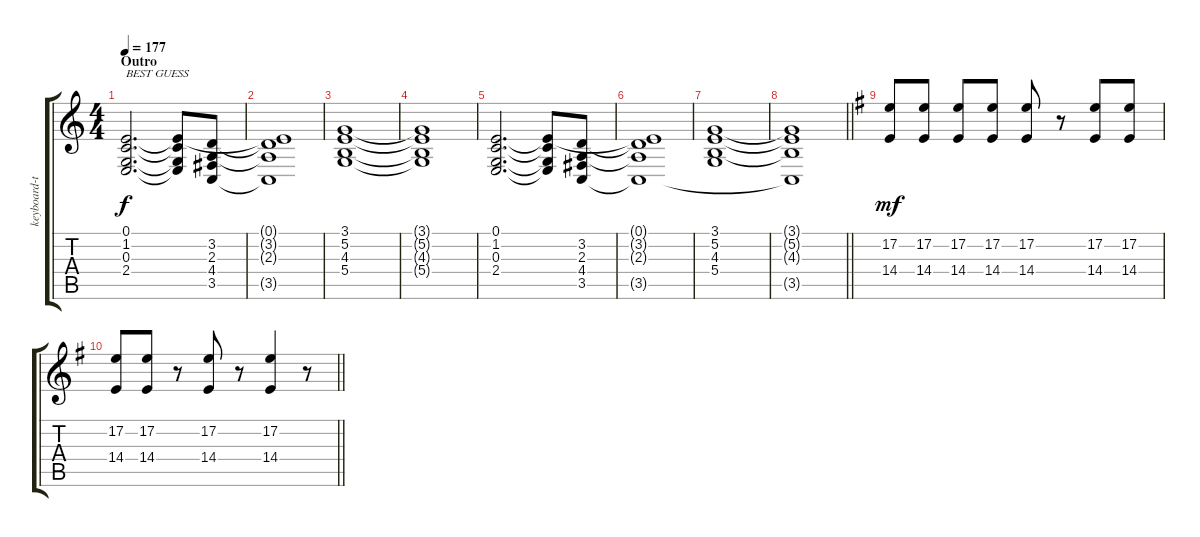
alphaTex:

\track ("keyboard-tsumugi kotobuki" "keyboard-t") {instrument stringensemble1}
\staff {score tabs}
\tuning (E4 B3 G3 D3 A2 E2) {hide}
\ts (4 4)
\section ("" "Outro")
\tempo 177
\clef g2
\ks c
(0.1 1.2 0.3 2.4).2{d txt "BEST GUESS" dy f} (0.1{t} 1.2{t} 0.3{t} 2.4{t}).8 (3.2 2.3 4.4 3.5).8 |
(0.1{t} 3.2{t} 2.3{t} 3.5{t}).1 |
(3.1 5.2 4.3 5.4).1 |
(3.1{t} 5.2{t} 4.3{t} 5.4{t}).1 |
(0.1 1.2 0.3 2.4).2{d} (0.1{t} 1.2{t} 0.3{t} 2.4{t}).8 (3.2 2.3 4.4 3.5).8 |
(0.1{t} 3.2{t} 2.3{t} 3.5{t}).1 |
(3.1 5.2 4.3 5.4).1 |
\barLineRight lightlight
(3.1{t} 5.2{t} 4.3{t} 3.5{t}).1 |
\ks eminor
(17.2 14.4).8{dy mf} (17.2 14.4).8 (17.2 14.4).8 (17.2 14.4).8 (17.2 14.4).8 r.8 (17.2 14.4).8 (17.2 14.4).8 |
\barLineRight lightlight
(17.2 14.4).8 (17.2 14.4).8 r.8 (17.2 14.4).8 r.8 (17.2 14.4).4 r.8
